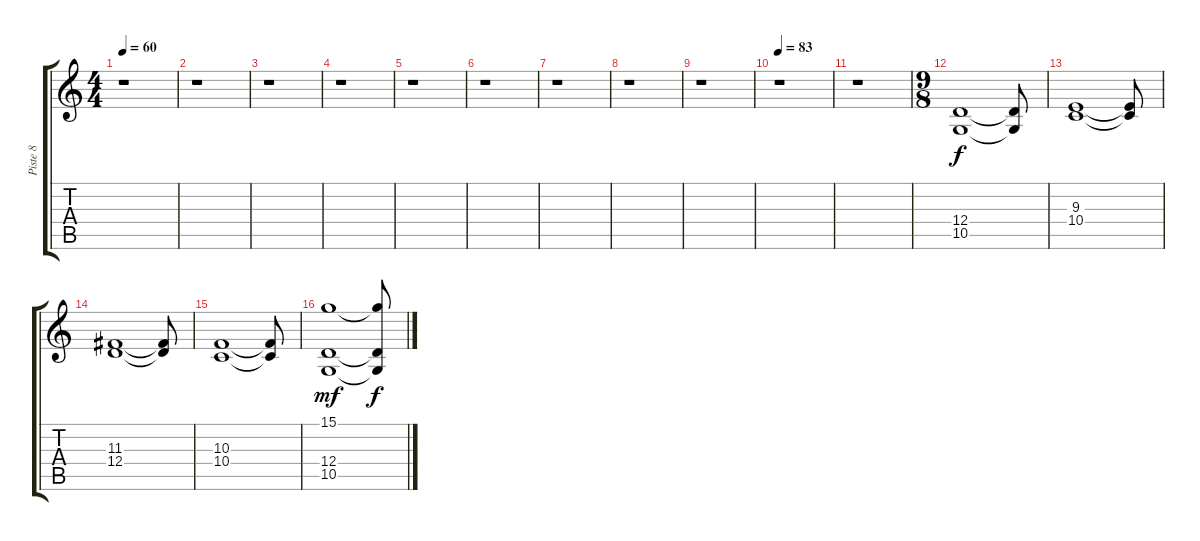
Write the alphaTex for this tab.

\track ("Piste 8" "Piste 8") {instrument stringensemble1}
\staff {score tabs}
\tuning (E4 B3 G3 D3 A2 E2) {hide}
\ts (4 4)
\tempo 60
\clef g2
\ks c
r.1{dy f} |
r.1 |
r.1 |
r.1 |
r.1 |
r.1 |
r.1 |
r.1 |
r.1 |
\tempo 83
r.1 |
r.1 |
\ts (9 8)
(12.4 10.5).1{volume 8 instrument stringensemble1} (12.4{t} 10.5{t}).8 |
(9.3 10.4).1 (9.3{t} 10.4{t}).8 |
(11.3 12.4).1 (11.3{t} 12.4{t}).8 |
(10.3 10.4).1 (10.3{t} 10.4{t}).8 |
(15.1 12.4 10.5).1{dy mf} (15.1{t} 12.4{t} 10.5{t}).8{dy f}
